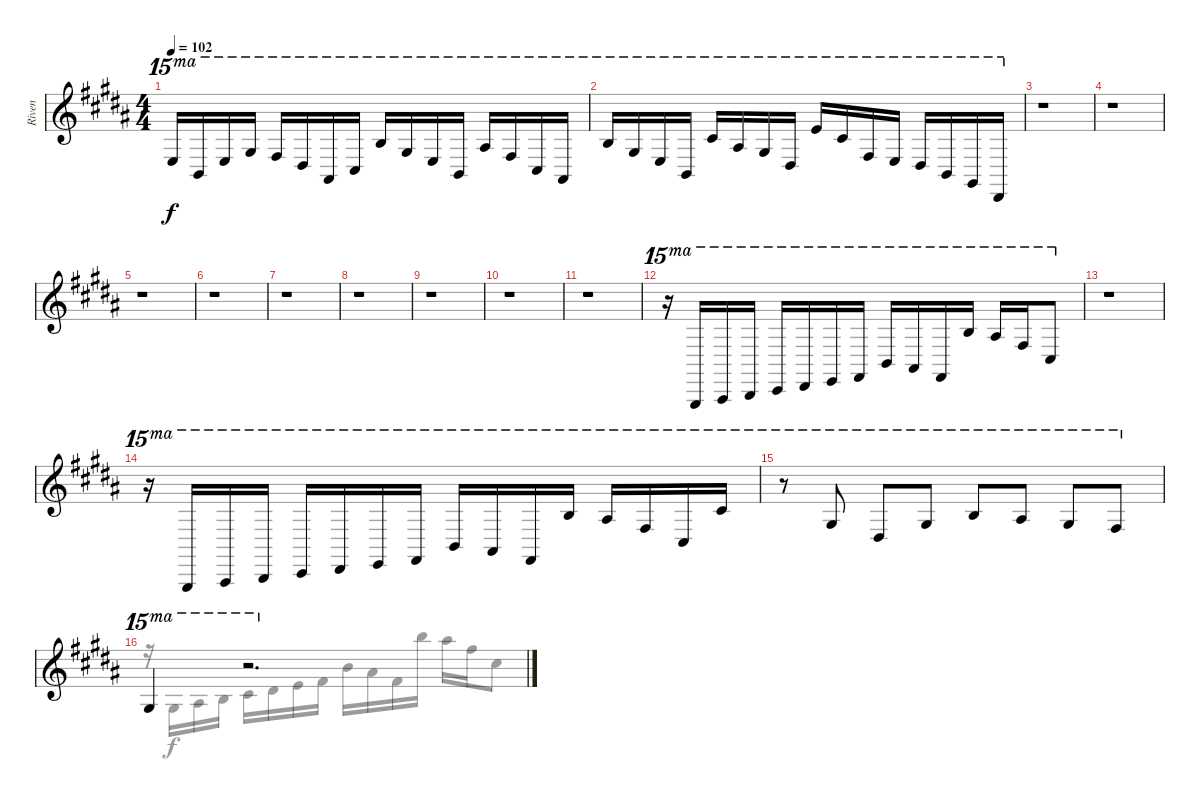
\track ("Riven" "Riven") {instrument pad3polysynth}
\staff {score}
\tuning (E4 B3 G3 D3 A2 E2) {hide}
\voice
\ts (4 4)
\tempo 102
\clef g2
\ks g#minor
17.2.16{ot 15ma dy f} 16.3.16{ot 15ma} 17.2.16{ot 15ma} 16.1.16{ot 15ma} 14.1.16{ot 15ma} 16.2.16{ot 15ma} 15.3.16{ot 15ma} 18.3.16{ot 15ma} 19.1.16{ot 15ma} 16.1.16{ot 15ma} 17.2.16{ot 15ma} 16.3.16{ot 15ma} 18.1.16{ot 15ma} 14.1.16{ot 15ma} 14.2.16{ot 15ma} 15.3.16{ot 15ma} |
19.1.16{ot 15ma} 16.1.16{ot 15ma} 17.2.16{ot 15ma} 16.3.16{ot 15ma} 21.1.16{ot 15ma} 18.1.16{ot 15ma} 21.2.16{ot 15ma} 20.3.16{ot 15ma} 24.1.16{ot 15ma} 21.1.16{ot 15ma} 19.2.16{ot 15ma} 21.3.16{ot 15ma} 20.3.16{ot 15ma} 16.3.16{ot 15ma} 18.4.16{ot 15ma} 18.5.16{ot 15ma} |
r.1 |
r.1 |
r.1 |
r.1 |
r.1 |
r.1 |
r.1 |
r.1 |
r.1 |
r.16{ot 15ma} 11.5.16{ot 15ma} 13.5.16{ot 15ma} 14.5.16{ot 15ma} 11.4.16{ot 15ma} 13.4.16{ot 15ma} 14.4.16{ot 15ma} 11.3.16{ot 15ma} 12.2.16{ot 15ma} 11.2.16{ot 15ma} 11.3.16{ot 15ma} 19.1.16{ot 15ma} 18.1.16{ot 15ma} 19.2.16{ot 15ma} 18.3.8{ot 15ma} |
r.1 |
r.16{ot 15ma} 11.5.16{ot 15ma} 13.5.16{ot 15ma} 14.5.16{ot 15ma} 11.4.16{ot 15ma} 13.4.16{ot 15ma} 14.4.16{ot 15ma} 11.3.16{ot 15ma} 12.2.16{ot 15ma} 11.2.16{ot 15ma} 11.3.16{ot 15ma} 19.1.16{ot 15ma} 18.1.16{ot 15ma} 19.2.16{ot 15ma} 18.3.16{ot 15ma} 21.1.16{ot 15ma} |
r.8{ot 15ma} 16.1.8{ot 15ma} 16.2.8{ot 15ma} 16.1.8{ot 15ma} 19.1.8{ot 15ma} 18.1.8{ot 15ma} 16.1.8{ot 15ma} 19.2.8{ot 15ma} |
16.1.4{ot 15ma} r.2{d ot 15ma}
\voice
\clef g2
\ottava regular
\simile none
\ks g#minor
|
|
|
|
|
|
|
|
|
|
|
|
|
|
|
r.16 11.5.16 13.5.16 14.5.16 11.4.16 13.4.16 14.4.16 11.3.16 12.2.16 11.2.16 11.3.16 19.1.16 18.1.16 19.2.16 18.3.8
